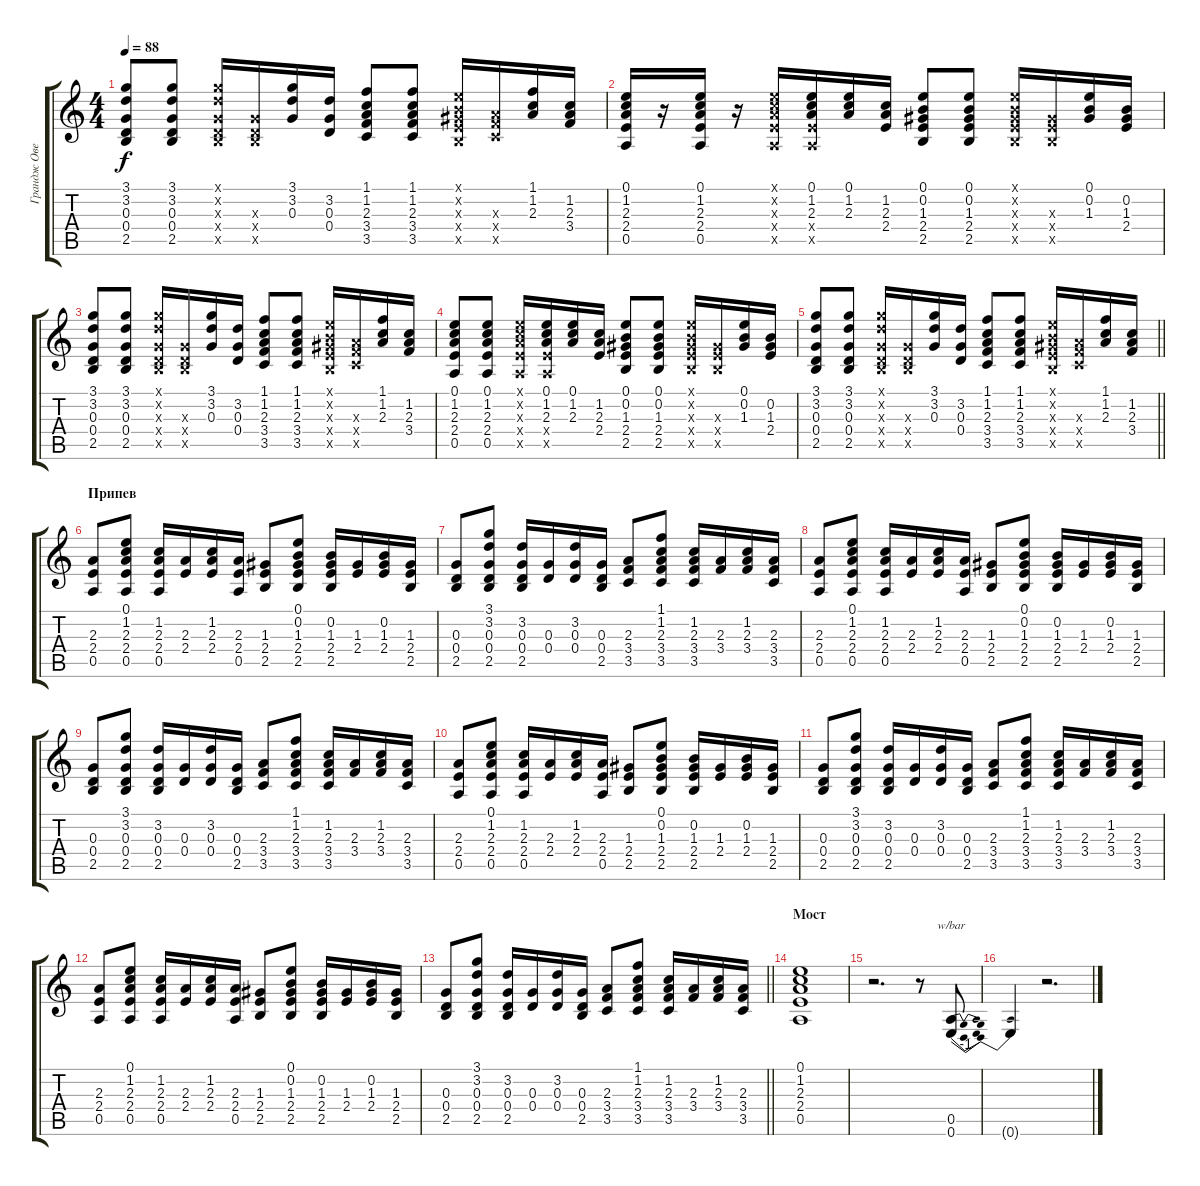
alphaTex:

\track ("Грандж Овердоз" "Грандж Ове") {instrument electricguitarjazz}
\staff {score tabs}
\tuning (E4 B3 G3 D3 A2 E2) {hide}
\ts (4 4)
\tempo 88
\clef g2
\ks c
(3.1 3.2 0.3 0.4 2.5).8{dy f} (3.1 3.2 0.3 0.4 2.5).8 (3.1{x} 3.2{x} 0.3{x} 0.4{x} 2.5{x}).16 (0.3{x} 0.4{x} 2.5{x}).16 (3.1 3.2 0.3).16 (3.2 0.3 0.4).16 (1.1 1.2 2.3 3.4 3.5).8 (1.1 1.2 2.3 3.4 3.5).8 (0.1{x} 0.2{x} 1.3{x} 2.4{x} 2.5{x}).16 (2.3{x} 3.4{x} 3.5{x}).16 (1.1 1.2 2.3).16 (1.2 2.3 3.4).16 |
(0.1 1.2 2.3 2.4 0.5).16 r.16 (0.1 1.2 2.3 2.4 0.5).16 r.16 (0.1{x} 1.2{x} 2.3{x} 2.4{x} 0.5{x}).16 (0.1 1.2 2.3 2.4{x} 0.5{x}).16 (0.1 1.2 2.3).16 (1.2 2.3 2.4).16 (0.1 0.2 1.3 2.4 2.5).8 (0.1 0.2 1.3 2.4 2.5).8 (0.1{x} 0.2{x} 1.3{x} 2.4{x} 2.5{x}).16 (1.3{x} 2.4{x} 2.5{x}).16 (0.1 0.2 1.3).16 (0.2 1.3 2.4).16 |
(3.1 3.2 0.3 0.4 2.5).8 (3.1 3.2 0.3 0.4 2.5).8 (3.1{x} 3.2{x} 0.3{x} 0.4{x} 2.5{x}).16 (0.3{x} 0.4{x} 2.5{x}).16 (3.1 3.2 0.3).16 (3.2 0.3 0.4).16 (1.1 1.2 2.3 3.4 3.5).8 (1.1 1.2 2.3 3.4 3.5).8 (0.1{x} 0.2{x} 1.3{x} 2.4{x} 2.5{x}).16 (2.3{x} 3.4{x} 3.5{x}).16 (1.1 1.2 2.3).16 (1.2 2.3 3.4).16 |
(0.1 1.2 2.3 2.4 0.5).8 (0.1 1.2 2.3 2.4 0.5).8 (0.1{x} 1.2{x} 2.3{x} 2.4{x} 0.5{x}).16 (0.1 1.2 2.3 2.4{x} 0.5{x}).16 (0.1 1.2 2.3).16 (1.2 2.3 2.4).16 (0.1 0.2 1.3 2.4 2.5).8 (0.1 0.2 1.3 2.4 2.5).8 (0.1{x} 0.2{x} 1.3{x} 2.4{x} 2.5{x}).16 (1.3{x} 2.4{x} 2.5{x}).16 (0.1 0.2 1.3).16 (0.2 1.3 2.4).16 |
\barLineRight lightlight
(3.1 3.2 0.3 0.4 2.5).8 (3.1 3.2 0.3 0.4 2.5).8 (3.1{x} 3.2{x} 0.3{x} 0.4{x} 2.5{x}).16 (0.3{x} 0.4{x} 2.5{x}).16 (3.1 3.2 0.3).16 (3.2 0.3 0.4).16 (1.1 1.2 2.3 3.4 3.5).8 (1.1 1.2 2.3 3.4 3.5).8 (0.1{x} 0.2{x} 1.3{x} 2.4{x} 2.5{x}).16 (2.3{x} 3.4{x} 3.5{x}).16 (1.1 1.2 2.3).16 (1.2 2.3 3.4).16 |
\section ("" "Припев")
(2.3 2.4 0.5).8 (0.1 1.2 2.3 2.4 0.5).8 (1.2 2.3 2.4 0.5).16 (2.3 2.4).16 (1.2 2.3 2.4).16 (2.3 2.4 0.5).16 (1.3 2.4 2.5).8 (0.1 0.2 1.3 2.4 2.5).8 (0.2 1.3 2.4 2.5).16 (1.3 2.4).16 (0.2 1.3 2.4).16 (1.3 2.4 2.5).16 |
(0.3 0.4 2.5).8 (3.1 3.2 0.3 0.4 2.5).8 (3.2 0.3 0.4 2.5).16 (0.3 0.4).16 (3.2 0.3 0.4).16 (0.3 0.4 2.5).16 (2.3 3.4 3.5).8 (1.1 1.2 2.3 3.4 3.5).8 (1.2 2.3 3.4 3.5).16 (2.3 3.4).16 (1.2 2.3 3.4).16 (2.3 3.4 3.5).16 |
(2.3 2.4 0.5).8 (0.1 1.2 2.3 2.4 0.5).8 (1.2 2.3 2.4 0.5).16 (2.3 2.4).16 (1.2 2.3 2.4).16 (2.3 2.4 0.5).16 (1.3 2.4 2.5).8 (0.1 0.2 1.3 2.4 2.5).8 (0.2 1.3 2.4 2.5).16 (1.3 2.4).16 (0.2 1.3 2.4).16 (1.3 2.4 2.5).16 |
(0.3 0.4 2.5).8 (3.1 3.2 0.3 0.4 2.5).8 (3.2 0.3 0.4 2.5).16 (0.3 0.4).16 (3.2 0.3 0.4).16 (0.3 0.4 2.5).16 (2.3 3.4 3.5).8 (1.1 1.2 2.3 3.4 3.5).8 (1.2 2.3 3.4 3.5).16 (2.3 3.4).16 (1.2 2.3 3.4).16 (2.3 3.4 3.5).16 |
(2.3 2.4 0.5).8 (0.1 1.2 2.3 2.4 0.5).8 (1.2 2.3 2.4 0.5).16 (2.3 2.4).16 (1.2 2.3 2.4).16 (2.3 2.4 0.5).16 (1.3 2.4 2.5).8 (0.1 0.2 1.3 2.4 2.5).8 (0.2 1.3 2.4 2.5).16 (1.3 2.4).16 (0.2 1.3 2.4).16 (1.3 2.4 2.5).16 |
(0.3 0.4 2.5).8 (3.1 3.2 0.3 0.4 2.5).8 (3.2 0.3 0.4 2.5).16 (0.3 0.4).16 (3.2 0.3 0.4).16 (0.3 0.4 2.5).16 (2.3 3.4 3.5).8 (1.1 1.2 2.3 3.4 3.5).8 (1.2 2.3 3.4 3.5).16 (2.3 3.4).16 (1.2 2.3 3.4).16 (2.3 3.4 3.5).16 |
(2.3 2.4 0.5).8 (0.1 1.2 2.3 2.4 0.5).8 (1.2 2.3 2.4 0.5).16 (2.3 2.4).16 (1.2 2.3 2.4).16 (2.3 2.4 0.5).16 (1.3 2.4 2.5).8 (0.1 0.2 1.3 2.4 2.5).8 (0.2 1.3 2.4 2.5).16 (1.3 2.4).16 (0.2 1.3 2.4).16 (1.3 2.4 2.5).16 |
\barLineRight lightlight
(0.3 0.4 2.5).8 (3.1 3.2 0.3 0.4 2.5).8 (3.2 0.3 0.4 2.5).16 (0.3 0.4).16 (3.2 0.3 0.4).16 (0.3 0.4 2.5).16 (2.3 3.4 3.5).8 (1.1 1.2 2.3 3.4 3.5).8 (1.2 2.3 3.4 3.5).16 (2.3 3.4).16 (1.2 2.3 3.4).16 (2.3 3.4 3.5).16 |
\section ("" "Мост")
(0.1 1.2 2.3 2.4 0.5).1 |
r.2{d} r.8 (0.5 0.6).8{tbe (dip default 0 0 30 -4 60 0)} |
0.6{t}.4 r.2{d}
